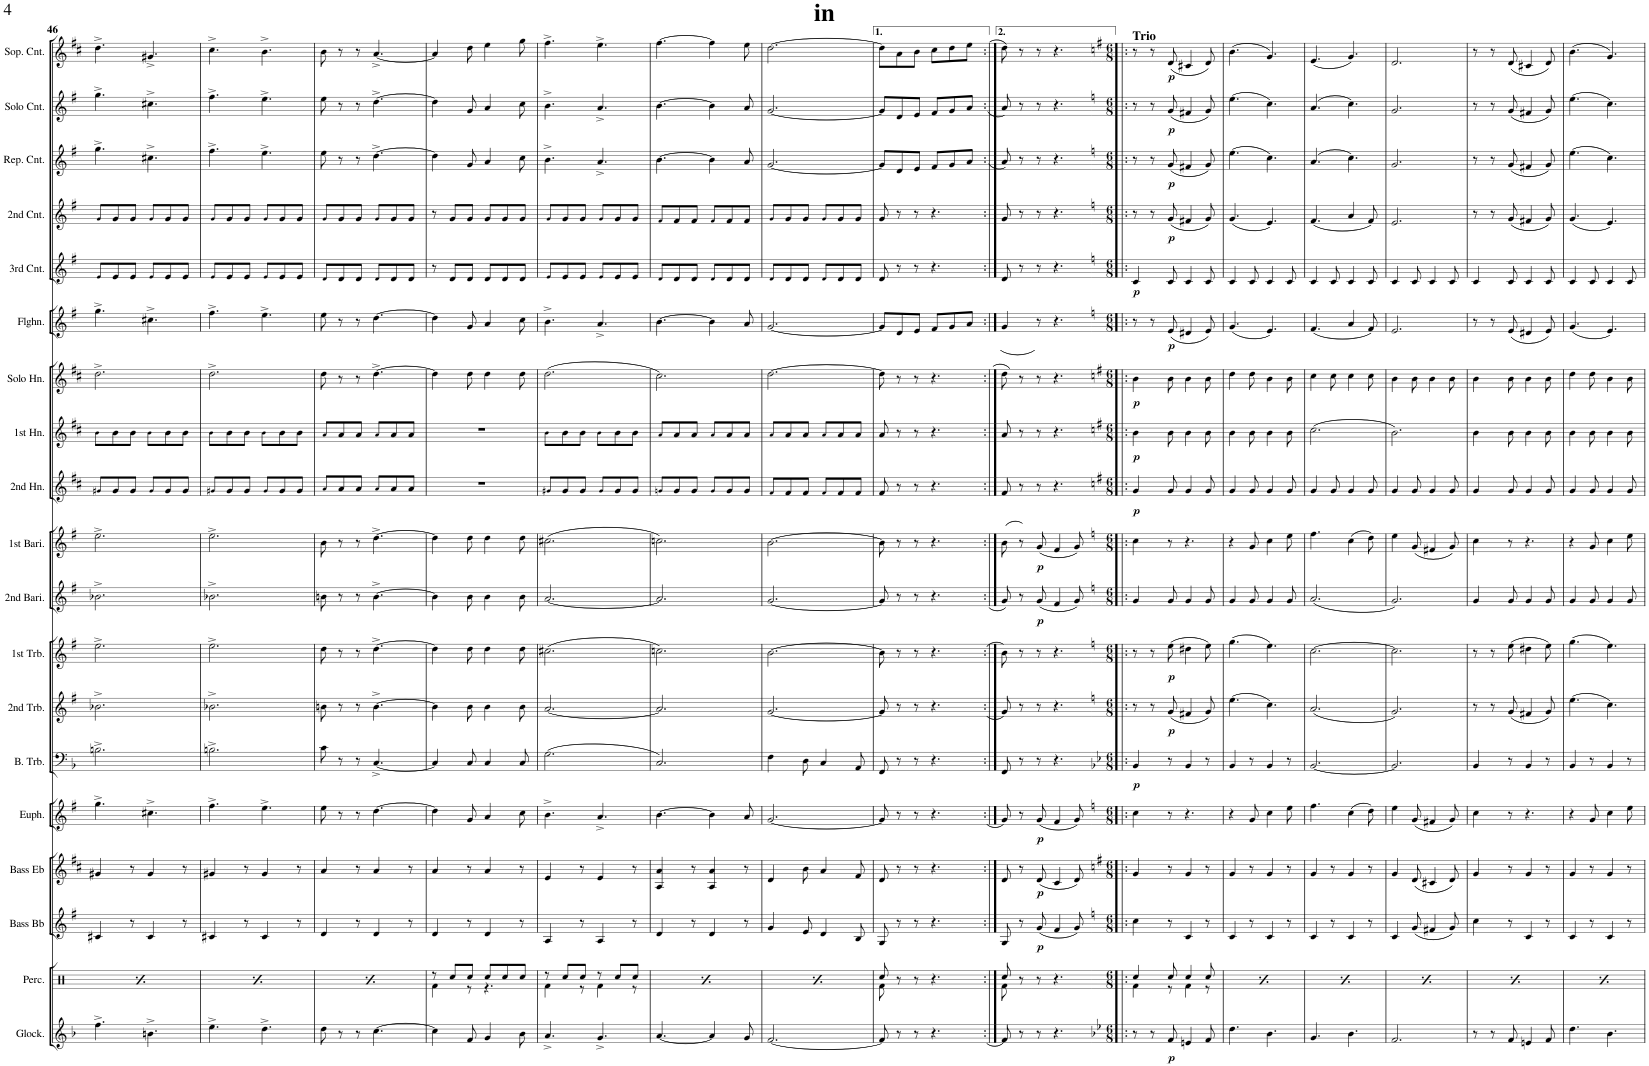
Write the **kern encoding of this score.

**kern	**dynam	**kern	**kern	**dynam	**kern	**dynam	**kern	**dynam	**kern	**dynam	**kern	**dynam	**kern	**dynam	**kern	**dynam	**kern	**dynam	**kern	**dynam	**kern	**dynam	**kern	**dynam	**kern	**dynam	**kern	**dynam	**kern	**dynam	**kern	**dynam	**kern	**dynam	**kern	**dynam
*part19	*part19	*part18	*part17	*part17	*part16	*part16	*part15	*part15	*part14	*part14	*part13	*part13	*part12	*part12	*part11	*part11	*part10	*part10	*part9	*part9	*part8	*part8	*part7	*part7	*part6	*part6	*part5	*part5	*part4	*part4	*part3	*part3	*part2	*part2	*part1	*part1
*staff19	*staff19	*staff18	*staff17	*staff17	*staff16	*staff16	*staff15	*staff15	*staff14	*staff14	*staff13	*staff13	*staff12	*staff12	*staff11	*staff11	*staff10	*staff10	*staff9	*staff9	*staff8	*staff8	*staff7	*staff7	*staff6	*staff6	*staff5	*staff5	*staff4	*staff4	*staff3	*staff3	*staff2	*staff2	*staff1	*staff1
*I"Glockenspiel	*	*I"Percussion	*I"Bass Bb	*	*I"Bass Eb	*	*I"Euphonium Bb	*	*I"Bass Trombone C	*	*I"2nd Trombone Bb	*	*I"1st Trombone Bb	*	*I"2nd Baritone Bb	*	*I"1st Baritone Bb	*	*I"2nd Horn Eb	*	*I"1st Horn Eb	*	*I"Solo Horn Eb	*	*I"Flugelhorn	*	*I"3rd Cornet Bb	*	*I"2nd Cornet Bb	*	*I"Repiano Cornet Bb	*	*I"Solo Cornet Bb	*	*I"Soprano Cornet Eb	*
*I'Glock.	*	*I'Perc.	*I'Bass Bb	*	*I'Bass Eb	*	*I'Euph.	*	*I'B. Trb.	*	*I'2nd Trb.	*	*I'1st Trb.	*	*I'2nd Bari.	*	*I'1st Bari.	*	*I'2nd Hn.	*	*I'1st Hn.	*	*I'Solo Hn.	*	*I'Flghn.	*	*I'3rd Cnt.	*	*I'2nd Cnt.	*	*I'Rep. Cnt.	*	*I'Solo Cnt.	*	*I'Sop. Cnt.	*
!!LO:PB:g=z
*clefG2	*	*clefX	*clefG2	*	*clefG2	*	*clefG2	*	*clefF4	*	*clefG2	*	*clefG2	*	*clefG2	*	*clefG2	*	*clefG2	*	*clefG2	*	*clefG2	*	*clefG2	*	*clefG2	*	*clefG2	*	*clefG2	*	*clefG2	*	*clefG2	*
*Trd-15c-24	*	*	*Trd1c2	*	*Trd-2c-3	*	*Trd1c2	*	*	*	*Trd1c2	*	*Trd1c2	*	*Trd1c2	*	*Trd1c2	*	*Trd-2c-3	*	*Trd-2c-3	*	*Trd-2c-3	*	*Trd1c2	*	*Trd1c2	*	*Trd1c2	*	*Trd1c2	*	*Trd1c2	*	*Trd-2c-3	*
*k[b-]	*	*k[]	*k[f#]	*	*k[f#c#]	*	*k[f#]	*	*k[b-]	*	*k[f#]	*	*k[f#]	*	*k[f#]	*	*k[f#]	*	*k[f#c#]	*	*k[f#c#]	*	*k[f#c#]	*	*k[f#]	*	*k[f#]	*	*k[f#]	*	*k[f#]	*	*k[f#]	*	*k[f#c#]	*
*M6/8	*	*M6/8	*M6/8	*	*M6/8	*	*M6/8	*	*M6/8	*	*M6/8	*	*M6/8	*	*M6/8	*	*M6/8	*	*M6/8	*	*M6/8	*	*M6/8	*	*M6/8	*	*M6/8	*	*M6/8	*	*M6/8	*	*M6/8	*	*M6/8	*
=46	=46	=46	=46	=46	=46	=46	=46	=46	=46	=46	=46	=46	=46	=46	=46	=46	=46	=46	=46	=46	=46	=46	=46	=46	=46	=46	=46	=46	=46	=46	=46	=46	=46	=46	=46	=46
*	*	*^	*	*	*	*	*	*	*	*	*	*	*	*	*	*	*	*	*	*	*	*	*	*	*	*	*	*	*	*	*	*	*	*	*	*
4.ff^\	.	8r	4Rf\	4c#X/	.	4g#X/	.	4.gg^\	.	2.Bn^\	.	2.b-X^\	.	2.ee^\	.	2.b-X^\	.	2.ee^\	.	8g#X!/L	.	8b!\L	.	2.dd^\	.	4.gg^\	.	8e!/L	.	8g!/L	.	4.gg^\	.	4.gg^\	.	4.dd^\	.
.	.	8Rcc/L	.	.	.	.	.	.	.	.	.	.	.	.	.	.	.	.	.	8g#/	.	8b\	.	.	.	.	.	8e/	.	8g/	.	.	.	.	.	.	.
.	.	8Rcc/J	8r	8r	.	8r	.	.	.	.	.	.	.	.	.	.	.	.	.	8g#/J	.	8b\J	.	.	.	.	.	8e/J	.	8g/J	.	.	.	.	.	.	.
4.bn^\	.	8r	4Rf\	4c#/	.	4g#/	.	4.cc#X^\	.	.	.	.	.	.	.	.	.	.	.	8g#!/L	.	8b!\L	.	.	.	4.cc#X^\	.	8e!/L	.	8g!/L	.	4.cc#X^\	.	4.cc#X^\	.	4.g#X^/	.
.	.	8Rcc/L	.	.	.	.	.	.	.	.	.	.	.	.	.	.	.	.	.	8g#/	.	8b\	.	.	.	.	.	8e/	.	8g/	.	.	.	.	.	.	.
.	.	8Rcc/J	8r	8r	.	8r	.	.	.	.	.	.	.	.	.	.	.	.	.	8g#/J	.	8b\J	.	.	.	.	.	8e/J	.	8g/J	.	.	.	.	.	.	.
=47	=47	=47	=47	=47	=47	=47	=47	=47	=47	=47	=47	=47	=47	=47	=47	=47	=47	=47	=47	=47	=47	=47	=47	=47	=47	=47	=47	=47	=47	=47	=47	=47	=47	=47	=47	=47	=47
4.ee^\	.	8r	4Rf\	4c#X/	.	4g#X/	.	4.ff#^\	.	2.Bn^\	.	2.b-X^\	.	2.ee^\	.	2.b-X^\	.	2.ee^\	.	8g#X!/L	.	8b!\L	.	2.dd^\	.	4.ff#^\	.	8e!/L	.	8g!/L	.	4.ff#^\	.	4.ff#^\	.	4.cc#^\	.
.	.	8Rcc/L	.	.	.	.	.	.	.	.	.	.	.	.	.	.	.	.	.	8g#/	.	8b\	.	.	.	.	.	8e/	.	8g/	.	.	.	.	.	.	.
.	.	8Rcc/J	8r	8r	.	8r	.	.	.	.	.	.	.	.	.	.	.	.	.	8g#/J	.	8b\J	.	.	.	.	.	8e/J	.	8g/J	.	.	.	.	.	.	.
4.dd^\	.	8r	4Rf\	4c#/	.	4g#/	.	4.ee^\	.	.	.	.	.	.	.	.	.	.	.	8g#!/L	.	8b!\L	.	.	.	4.ee^\	.	8e!/L	.	8g!/L	.	4.ee^\	.	4.ee^\	.	4.b^\	.
.	.	8Rcc/L	.	.	.	.	.	.	.	.	.	.	.	.	.	.	.	.	.	8g#/	.	8b\	.	.	.	.	.	8e/	.	8g/	.	.	.	.	.	.	.
.	.	8Rcc/J	8r	8r	.	8r	.	.	.	.	.	.	.	.	.	.	.	.	.	8g#/J	.	8b\J	.	.	.	.	.	8e/J	.	8g/J	.	.	.	.	.	.	.
=48	=48	=48	=48	=48	=48	=48	=48	=48	=48	=48	=48	=48	=48	=48	=48	=48	=48	=48	=48	=48	=48	=48	=48	=48	=48	=48	=48	=48	=48	=48	=48	=48	=48	=48	=48	=48	=48
8dd\	.	8r	4Rf\	4d/	.	4a/	.	8ee\	.	8c\	.	8bn\	.	8dd\	.	8bn\	.	8b\	.	8a!/L	.	8a!/L	.	8dd\	.	8ee\	.	8d!/L	.	8g!/L	.	8ee\	.	8ee\	.	8b\	.
8r	.	8Rcc/L	.	.	.	.	.	8r	.	8r	.	8r	.	8r	.	8r	.	8r	.	8a/	.	8a/	.	8r	.	8r	.	8d/	.	8g/	.	8r	.	8r	.	8r	.
8r	.	8Rcc/J	8r	8r	.	8r	.	8r	.	8r	.	8r	.	8r	.	8r	.	8r	.	8a/J	.	8a/J	.	8r	.	8r	.	8d/J	.	8g/J	.	8r	.	8r	.	8r	.
[4.cc\	.	8r	4Rf\	4d/	.	4a/	.	[4.dd\	.	[4.C^/	.	[4.b^\	.	[4.dd^\	.	[4.b^\	.	[4.dd^\	.	8a!/L	.	8a!/L	.	[4.dd^\	.	[4.dd\	.	8d!/L	.	8g!/L	.	[4.dd^\	.	[4.dd^\	.	[4.a^/	.
.	.	8Rcc/L	.	.	.	.	.	.	.	.	.	.	.	.	.	.	.	.	.	8a/	.	8a/	.	.	.	.	.	8d/	.	8g/	.	.	.	.	.	.	.
.	.	8Rcc/J	8r	8r	.	8r	.	.	.	.	.	.	.	.	.	.	.	.	.	8a/J	.	8a/J	.	.	.	.	.	8d/J	.	8g/J	.	.	.	.	.	.	.
=49	=49	=49	=49	=49	=49	=49	=49	=49	=49	=49	=49	=49	=49	=49	=49	=49	=49	=49	=49	=49	=49	=49	=49	=49	=49	=49	=49	=49	=49	=49	=49	=49	=49	=49	=49	=49	=49
4cc\]	.	8r	4Rf\	4d/	.	4a/	.	4dd\]	.	4C/]	.	4b\]	.	4dd\]	.	4b\]	.	4dd\]	.	2.r	.	2.r	.	4dd\]	.	4dd\]	.	8r	.	8r	.	4dd\]	.	4dd\]	.	4a/]	.
.	.	8Rcc/L	.	.	.	.	.	.	.	.	.	.	.	.	.	.	.	.	.	.	.	.	.	.	.	.	.	8d/L	.	8g/L	.	.	.	.	.	.	.
8f/	.	8Rcc/J	8r	8r	.	8r	.	8g/	.	8C/	.	8b\	.	8dd\	.	8b\	.	8dd\	.	.	.	.	.	8dd\	.	8g/	.	8d/J	.	8g/J	.	8g/	.	8g/	.	8dd\	.
4g/	.	8Rcc/L	4.r	4d/	.	4a/	.	4a/	.	4C/	.	4b\	.	4dd\	.	4b\	.	4dd\	.	.	.	.	.	4dd\	.	4a/	.	8d/L	.	8g/L	.	4a/	.	4a/	.	4ee\	.
.	.	8Rcc/	.	.	.	.	.	.	.	.	.	.	.	.	.	.	.	.	.	.	.	.	.	.	.	.	.	8d/	.	8g/	.	.	.	.	.	.	.
8b-\	.	8Rcc/J	.	8r	.	8r	.	8cc\	.	8C/	.	8b\	.	8dd\	.	8b\	.	8dd\	.	.	.	.	.	8dd\	.	8cc\	.	8d/J	.	8g/J	.	8cc\	.	8cc\	.	8gg\	.
=50	=50	=50	=50	=50	=50	=50	=50	=50	=50	=50	=50	=50	=50	=50	=50	=50	=50	=50	=50	=50	=50	=50	=50	=50	=50	=50	=50	=50	=50	=50	=50	=50	=50	=50	=50	=50	=50
4.a^/	.	8r	4Rf\	4A/	.	4e/	.	4.b^\	.	(2.G\	.	[2.a/	.	(2.cc#X\	.	[2.a/	.	(2.cc#X\	.	8g#X!/L	.	8b!\L	.	(2.dd\	.	4.b^\	.	8e!/L	.	8g!/L	.	4.b^\	.	4.b^\	.	4.ff#^\	.
.	.	8Rcc/L	.	.	.	.	.	.	.	.	.	.	.	.	.	.	.	.	.	8g#/	.	8b\	.	.	.	.	.	8e/	.	8g/	.	.	.	.	.	.	.
.	.	8Rcc/J	8r	8r	.	8r	.	.	.	.	.	.	.	.	.	.	.	.	.	8g#/J	.	8b\J	.	.	.	.	.	8e/J	.	8g/J	.	.	.	.	.	.	.
4.g^/	.	8r	4Rf\	4A/	.	4e/	.	4.a^/	.	.	.	.	.	.	.	.	.	.	.	8g#!/L	.	8b!\L	.	.	.	4.a^/	.	8e!/L	.	8g!/L	.	4.a^/	.	4.a^/	.	4.ee^\	.
.	.	8Rcc/L	.	.	.	.	.	.	.	.	.	.	.	.	.	.	.	.	.	8g#/	.	8b\	.	.	.	.	.	8e/	.	8g/	.	.	.	.	.	.	.
.	.	8Rcc/J	8r	8r	.	8r	.	.	.	.	.	.	.	.	.	.	.	.	.	8g#/J	.	8b\J	.	.	.	.	.	8e/J	.	8g/J	.	.	.	.	.	.	.
=51	=51	=51	=51	=51	=51	=51	=51	=51	=51	=51	=51	=51	=51	=51	=51	=51	=51	=51	=51	=51	=51	=51	=51	=51	=51	=51	=51	=51	=51	=51	=51	=51	=51	=51	=51	=51	=51
[4.a/	.	8r	4Rf\	4d/	.	4A/ 4a/	.	[4.b\	.	2.C/)	.	2.a/]	.	2.ccn\)	.	2.a/]	.	2.ccn\)	.	8gn!/L	.	8a!/L	.	2.cc#\)	.	[4.b\	.	8d!/L	.	8f#!/L	.	[4.b\	.	[4.b\	.	[4.ff#\	.
.	.	8Rcc/L	.	.	.	.	.	.	.	.	.	.	.	.	.	.	.	.	.	8g/	.	8a/	.	.	.	.	.	8d/	.	8f#/	.	.	.	.	.	.	.
.	.	8Rcc/J	8r	8r	.	8r	.	.	.	.	.	.	.	.	.	.	.	.	.	8g/J	.	8a/J	.	.	.	.	.	8d/J	.	8f#/J	.	.	.	.	.	.	.
4a/]	.	8r	4Rf\	4d/	.	4A/ 4a/	.	4b\]	.	.	.	.	.	.	.	.	.	.	.	8g!/L	.	8a!/L	.	.	.	4b\]	.	8d!/L	.	8f#!/L	.	4b\]	.	4b\]	.	4ff#\]	.
.	.	8Rcc/L	.	.	.	.	.	.	.	.	.	.	.	.	.	.	.	.	.	8g/	.	8a/	.	.	.	.	.	8d/	.	8f#/	.	.	.	.	.	.	.
8g/	.	8Rcc/J	8r	8r	.	8r	.	8a/	.	.	.	.	.	.	.	.	.	.	.	8g/J	.	8a/J	.	.	.	8a/	.	8d/J	.	8f#/J	.	8a/	.	8a/	.	8ee\	.
=52	=52	=52	=52	=52	=52	=52	=52	=52	=52	=52	=52	=52	=52	=52	=52	=52	=52	=52	=52	=52	=52	=52	=52	=52	=52	=52	=52	=52	=52	=52	=52	=52	=52	=52	=52	=52	=52
[2.f/	.	8r	4Rf\	4g/	.	4d/	.	[2.g/	.	4F\	.	[2.g/	.	[2.b\	.	[2.g/	.	[2.b\	.	8f#!/L	.	8a!/L	.	[2.dd\	.	[2.g/	.	8d!/L	.	8g!/L	.	[2.g/	.	[2.g/	.	[2.dd\	.
.	.	8Rcc/L	.	.	.	.	.	.	.	.	.	.	.	.	.	.	.	.	.	8f#/	.	8a/	.	.	.	.	.	8d/	.	8g/	.	.	.	.	.	.	.
.	.	8Rcc/J	8r	8e/	.	8b\	.	.	.	8D\	.	.	.	.	.	.	.	.	.	8f#/J	.	8a/J	.	.	.	.	.	8d/J	.	8g/J	.	.	.	.	.	.	.
.	.	8r	4Rf\	4d/	.	4a/	.	.	.	4C/	.	.	.	.	.	.	.	.	.	8f#!/L	.	8a!/L	.	.	.	.	.	8d!/L	.	8g!/L	.	.	.	.	.	.	.
.	.	8Rcc/L	.	.	.	.	.	.	.	.	.	.	.	.	.	.	.	.	.	8f#/	.	8a/	.	.	.	.	.	8d/	.	8g/	.	.	.	.	.	.	.
.	.	8Rcc/J	8r	8B/	.	8f#/	.	.	.	8AA/	.	.	.	.	.	.	.	.	.	8f#/J	.	8a/J	.	.	.	.	.	8d/J	.	8g/J	.	.	.	.	.	.	.
=53	=53	=53	=53	=53	=53	=53	=53	=53	=53	=53	=53	=53	=53	=53	=53	=53	=53	=53	=53	=53	=53	=53	=53	=53	=53	=53	=53	=53	=53	=53	=53	=53	=53	=53	=53	=53	=53
8f/]	.	8Rcc/	8Rf\	8G/	.	8d/	.	8g/]	.	8FF/	.	8g/]	.	8b\]	.	8g/]	.	8b\]	.	8f#/	.	8a/	.	8dd\]	.	8g/L]	.	8d/	.	8g/	.	8g/L]	.	8g/L]	.	8dd\L]	.
8r	.	8r	2ryy	8r	.	8r	.	8r	.	8r	.	8r	.	8r	.	8r	.	8r	.	8r	.	8r	.	8r	.	8d/	.	8r	.	8r	.	8d/	.	8d/	.	8a\	.
8r	.	8r	.	8r	.	8r	.	8r	.	8r	.	8r	.	8r	.	8r	.	8r	.	8r	.	8r	.	8r	.	8e/J	.	8r	.	8r	.	8e/J	.	8e/J	.	8b\J	.
4.r	.	4.r	.	4.r	.	4.r	.	4.r	.	4.r	.	4.r	.	4.r	.	4.r	.	4.r	.	4.r	.	4.r	.	4.r	.	8f#/L	.	4.r	.	4.r	.	8f#/L	.	8f#/L	.	8cc#\L	.
.	.	.	.	.	.	.	.	.	.	.	.	.	.	.	.	.	.	.	.	.	.	.	.	.	.	8g/	.	.	.	.	.	8g/	.	8g/	.	8dd\	.
.	.	.	8ryy	.	.	.	.	.	.	.	.	.	.	.	.	.	.	.	.	.	.	.	.	.	.	8a/J	.	.	.	.	.	8a/J	.	8a/J	.	8ee\J	.
=54:|!	=54:|!	=54:|!	=54:|!	=54:|!	=54:|!	=54:|!	=54:|!	=54:|!	=54:|!	=54:|!	=54:|!	=54:|!	=54:|!	=54:|!	=54:|!	=54:|!	=54:|!	=54:|!	=54:|!	=54:|!	=54:|!	=54:|!	=54:|!	=54:|!	=54:|!	=54:|!	=54:|!	=54:|!	=54:|!	=54:|!	=54:|!	=54:|!	=54:|!	=54:|!	=54:|!	=54:|!	=54:|!
(8f/	.	8Rcc/	8Rf\	8G/	.	8d/	.	(8g/	.	8FF/	.	(8g/	.	(8b\	.	(8g/	.	(8b\	.	8f#/	.	8a/	.	(8dd\	.	(4g/	.	8d/	.	8g/	.	(8a/	.	(8a/	.	(8dd\	.
8r)	.	8r	2ryy	8r	.	8r	.	8r)	.	8r	.	8r)	.	8r)	.	8r)	.	8r)	.	8r	.	8r	.	8r)	.	.	.	8r	.	8r	.	8r)	.	8r)	.	8r)	.
!	!	!	!	!	!LO:DY:b	!	!LO:DY:b	!	!LO:DY:b	!	!	!	!	!	!	!	!LO:DY:b	!	!LO:DY:b	!	!	!	!	!	!	!	!	!	!	!	!	!	!	!	!	!	!
8r	.	8r	.	(8g/	p	(8d/	p	(8g/	p	8r	.	8r	.	8r	.	(8g/	p	(8g/	p	8r	.	8r	.	8r	.	8r)	.	8r	.	8r	.	8r	.	8r	.	8r	.
4.r	.	4.r	.	4f#/	.	4c#/	.	4f#/	.	4.r	.	4.r	.	4.r	.	4f#/	.	4f#/	.	4.r	.	4.r	.	4.r	.	4.r	.	4.r	.	4.r	.	4.r	.	4.r	.	4.r	.
.	.	.	8ryy	8g/)	.	8d/)	.	8g/)	.	.	.	.	.	.	.	8g/)	.	8g/)	.	.	.	.	.	.	.	.	.	.	.	.	.	.	.	.	.	.	.
=55!|:	=55!|:	=55!|:	=55!|:	=55!|:	=55!|:	=55!|:	=55!|:	=55!|:	=55!|:	=55!|:	=55!|:	=55!|:	=55!|:	=55!|:	=55!|:	=55!|:	=55!|:	=55!|:	=55!|:	=55!|:	=55!|:	=55!|:	=55!|:	=55!|:	=55!|:	=55!|:	=55!|:	=55!|:	=55!|:	=55!|:	=55!|:	=55!|:	=55!|:	=55!|:	=55!|:	=55!|:	=55!|:
*k[b-e-]	*	*	*	*k[]	*	*k[f#]	*	*k[]	*	*k[b-e-]	*	*k[]	*	*k[]	*	*k[]	*	*k[]	*	*k[f#]	*	*k[f#]	*	*k[f#]	*	*k[]	*	*k[]	*	*k[]	*	*k[]	*	*k[]	*	*k[f#]	*
*M6/8	*	*M6/8	*	*M6/8	*	*M6/8	*	*M6/8	*	*M6/8	*	*M6/8	*	*M6/8	*	*M6/8	*	*M6/8	*	*M6/8	*	*M6/8	*	*M6/8	*	*M6/8	*	*M6/8	*	*M6/8	*	*M6/8	*	*M6/8	*	*M6/8	*
!	!	!	!	!	!	!	!	!	!	!	!	!	!	!	!	!	!	!	!	!	!	!	!	!	!	!	!	!	!	!	!	!	!	!	!	!LO:TX:a:B:t=Trio	!
!	!	!	!	!	!	!	!	!	!	!	!LO:DY:b	!	!	!	!	!	!	!	!	!	!LO:DY:b	!	!LO:DY:b	!	!LO:DY:b	!	!	!	!LO:DY:b	!	!	!	!	!	!	!	!
8r	.	4Rcc/	4Rf\	4cc\	.	4g/	.	4cc\	.	4BB-/	p	8r	.	8r	.	4g/	.	4cc\	.	4g/	p	4b\	p	4b\	p	8r	.	4c/	p	8r	.	8r	.	8r	.	8r	.
8r	.	.	.	.	.	.	.	.	.	.	.	8r	.	8r	.	.	.	.	.	.	.	.	.	.	.	8r	.	.	.	8r	.	8r	.	8r	.	8r	.
!	!LO:DY:b	!	!	!	!	!	!	!	!	!	!	!	!LO:DY:b	!	!LO:DY:b	!	!	!	!	!	!	!	!	!	!	!	!LO:DY:b	!	!	!	!LO:DY:b	!	!LO:DY:b	!	!LO:DY:b	!	!LO:DY:b
8f/	p	8Rcc/	8r	8r	.	8r	.	8r	.	8r	.	(8g/	p	(8ee\	p	8g/	.	8r	.	8g/	.	8b\	.	8b\	.	(8e/	p	8c/	.	(8g/	p	(8g/	p	(8g/	p	(8d/	p
4en/	.	4Rcc/	4Rf\	4c/	.	4g/	.	4.r	.	4BB-/	.	4f#X/	.	4dd#X\	.	4g/	.	4.r	.	4g/	.	4b\	.	4b\	.	4d#X/	.	4c/	.	4f#X/	.	4f#X/	.	4f#X/	.	4c#X/	.
8f/	.	8Rcc/	8r	8r	.	8r	.	.	.	8r	.	8g/)	.	8ee\)	.	8g/	.	.	.	8g/	.	8b\	.	8b\	.	8e/)	.	8c/	.	8g/)	.	8g/)	.	8g/)	.	8d/)	.
=56	=56	=56	=56	=56	=56	=56	=56	=56	=56	=56	=56	=56	=56	=56	=56	=56	=56	=56	=56	=56	=56	=56	=56	=56	=56	=56	=56	=56	=56	=56	=56	=56	=56	=56	=56	=56	=56
4.dd\	.	4Rcc/	4Rf\	4c/	.	4g/	.	4r	.	4BB-/	.	(4.ee\	.	(4.gg\	.	4g/	.	4r	.	4g/	.	4b\	.	4dd\	.	(4.g/	.	4c/	.	(4.g/	.	(4.ee\	.	(4.ee\	.	(4.b\	.
.	.	8Rcc/	8r	8r	.	8r	.	8g/	.	8r	.	.	.	.	.	8g/	.	8g/	.	8g/	.	8b\	.	8dd\	.	.	.	8c/	.	.	.	.	.	.	.	.	.
4.b-\	.	4Rcc/	4Rf\	4c/	.	4g/	.	4cc\	.	4BB-/	.	4.cc\)	.	4.ee\)	.	4g/	.	4cc\	.	4g/	.	4b\	.	4b\	.	4.e/)	.	4c/	.	4.e/)	.	4.cc\)	.	4.cc\)	.	4.g/)	.
.	.	8Rcc/	8r	8r	.	8r	.	8ee\	.	8r	.	.	.	.	.	8g/	.	8ee\	.	8g/	.	8b\	.	8b\	.	.	.	8c/	.	.	.	.	.	.	.	.	.
=57	=57	=57	=57	=57	=57	=57	=57	=57	=57	=57	=57	=57	=57	=57	=57	=57	=57	=57	=57	=57	=57	=57	=57	=57	=57	=57	=57	=57	=57	=57	=57	=57	=57	=57	=57	=57	=57
4.g/	.	4Rcc/	4Rf\	4c/	.	4g/	.	4.ff\	.	[2.BB-/	.	(2.a/	.	[2.cc\	.	(2.a/	.	4.ff\	.	4g/	.	(2.cc\	.	4cc\	.	(4.f/	.	4c/	.	(4.f/	.	(4.a/	.	(4.a/	.	(4.e/	.
.	.	8Rcc/	8r	8r	.	8r	.	.	.	.	.	.	.	.	.	.	.	.	.	8g/	.	.	.	8cc\	.	.	.	8c/	.	.	.	.	.	.	.	.	.
4.b-\	.	4Rcc/	4Rf\	4c/	.	4g/	.	(4cc\	.	.	.	.	.	.	.	.	.	(4cc\	.	4g/	.	.	.	4cc\	.	4a/	.	4c/	.	4a/	.	4.cc\)	.	4.cc\)	.	4.g/)	.
.	.	8Rcc/	8r	8r	.	8r	.	8dd\)	.	.	.	.	.	.	.	.	.	8dd\)	.	8g/	.	.	.	8cc\	.	8f/)	.	8c/	.	8f/)	.	.	.	.	.	.	.
=58	=58	=58	=58	=58	=58	=58	=58	=58	=58	=58	=58	=58	=58	=58	=58	=58	=58	=58	=58	=58	=58	=58	=58	=58	=58	=58	=58	=58	=58	=58	=58	=58	=58	=58	=58	=58	=58
2.f/	.	4Rcc/	4Rf\	4c/	.	4g/	.	4ee\	.	2.BB-/]	.	2.g/)	.	2.cc\]	.	2.g/)	.	4ee\	.	4g/	.	2.b\)	.	4b\	.	2.e/	.	4c/	.	2.e/	.	2.g/	.	2.g/	.	2.d/	.
.	.	8Rcc/	8r	(8g/	.	(8d/	.	(8g/	.	.	.	.	.	.	.	.	.	(8g/	.	8g/	.	.	.	8b\	.	.	.	8c/	.	.	.	.	.	.	.	.	.
.	.	4Rcc/	4Rf\	4f#X/	.	4c#X/	.	4f#X/	.	.	.	.	.	.	.	.	.	4f#X/	.	4g/	.	.	.	4b\	.	.	.	4c/	.	.	.	.	.	.	.	.	.
.	.	8Rcc/	8r	8g/)	.	8d/)	.	8g/)	.	.	.	.	.	.	.	.	.	8g/)	.	8g/	.	.	.	8b\	.	.	.	8c/	.	.	.	.	.	.	.	.	.
=59	=59	=59	=59	=59	=59	=59	=59	=59	=59	=59	=59	=59	=59	=59	=59	=59	=59	=59	=59	=59	=59	=59	=59	=59	=59	=59	=59	=59	=59	=59	=59	=59	=59	=59	=59	=59	=59
8r	.	4Rcc/	4Rf\	4cc\	.	4g/	.	4cc\	.	4BB-/	.	8r	.	8r	.	4g/	.	4cc\	.	4g/	.	4b\	.	4b\	.	8r	.	4c/	.	8r	.	8r	.	8r	.	8r	.
8r	.	.	.	.	.	.	.	.	.	.	.	8r	.	8r	.	.	.	.	.	.	.	.	.	.	.	8r	.	.	.	8r	.	8r	.	8r	.	8r	.
8f/	.	8Rcc/	8r	8r	.	8r	.	8r	.	8r	.	(8g/	.	(8ee\	.	8g/	.	8r	.	8g/	.	8b\	.	8b\	.	(8e/	.	8c/	.	(8g/	.	(8g/	.	(8g/	.	(8d/	.
4en/	.	4Rcc/	4Rf\	4c/	.	4g/	.	4.r	.	4BB-/	.	4f#X/	.	4dd#X\	.	4g/	.	4.r	.	4g/	.	4b\	.	4b\	.	4d#X/	.	4c/	.	4f#X/	.	4f#X/	.	4f#X/	.	4c#X/	.
8f/	.	8Rcc/	8r	8r	.	8r	.	.	.	8r	.	8g/)	.	8ee\)	.	8g/	.	.	.	8g/	.	8b\	.	8b\	.	8e/)	.	8c/	.	8g/)	.	8g/)	.	8g/)	.	8d/)	.
=60	=60	=60	=60	=60	=60	=60	=60	=60	=60	=60	=60	=60	=60	=60	=60	=60	=60	=60	=60	=60	=60	=60	=60	=60	=60	=60	=60	=60	=60	=60	=60	=60	=60	=60	=60	=60	=60
4.dd\	.	4Rcc/	4Rf\	4c/	.	4g/	.	4r	.	4BB-/	.	(4.ee\	.	(4.gg\	.	4g/	.	4r	.	4g/	.	4b\	.	4dd\	.	(4.g/	.	4c/	.	(4.g/	.	(4.ee\	.	(4.ee\	.	(4.b\	.
.	.	8Rcc/	8r	8r	.	8r	.	8g/	.	8r	.	.	.	.	.	8g/	.	8g/	.	8g/	.	8b\	.	8dd\	.	.	.	8c/	.	.	.	.	.	.	.	.	.
4.b-\	.	4Rcc/	4Rf\	4c/	.	4g/	.	4cc\	.	4BB-/	.	4.cc\)	.	4.ee\)	.	4g/	.	4cc\	.	4g/	.	4b\	.	4b\	.	4.e/)	.	4c/	.	4.e/)	.	4.cc\)	.	4.cc\)	.	4.g/)	.
.	.	8Rcc/	8r	8r	.	8r	.	8ee\	.	8r	.	.	.	.	.	8g/	.	8ee\	.	8g/	.	8b\	.	8b\	.	.	.	8c/	.	.	.	.	.	.	.	.	.
*	*	*v	*v	*	*	*	*	*	*	*	*	*	*	*	*	*	*	*	*	*	*	*	*	*	*	*	*	*	*	*	*	*	*	*	*	*	*
=	=	=	=	=	=	=	=	=	=	=	=	=	=	=	=	=	=	=	=	=	=	=	=	=	=	=	=	=	=	=	=	=	=	=	=	=
*-	*-	*-	*-	*-	*-	*-	*-	*-	*-	*-	*-	*-	*-	*-	*-	*-	*-	*-	*-	*-	*-	*-	*-	*-	*-	*-	*-	*-	*-	*-	*-	*-	*-	*-	*-	*-
